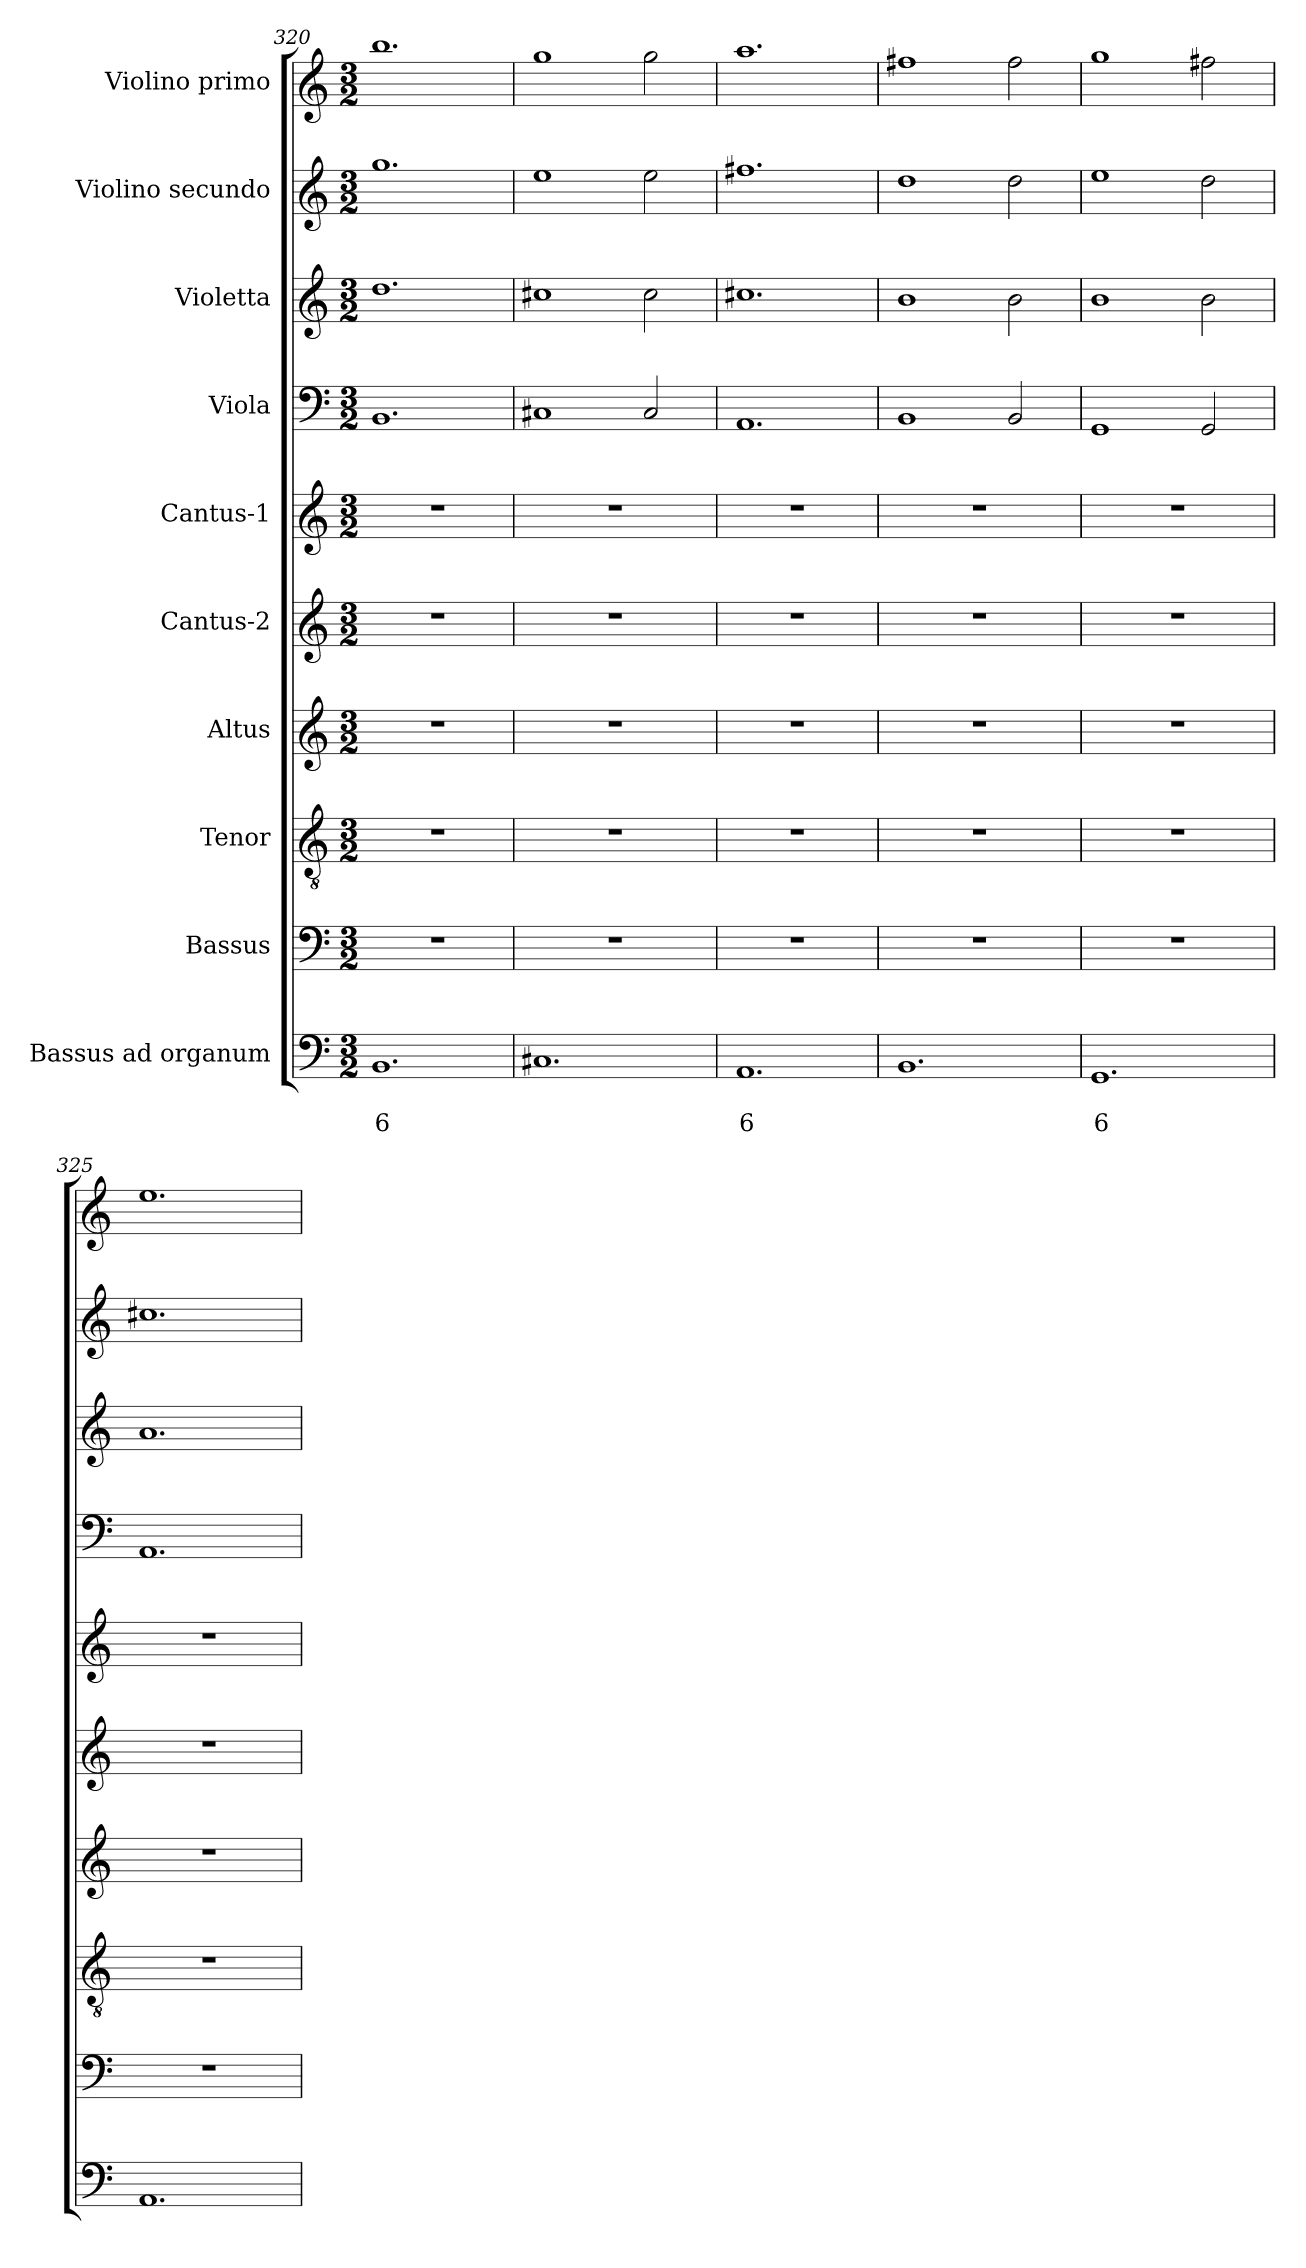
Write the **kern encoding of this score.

**kern	**text	**text	**kern	**kern	**kern	**kern	**kern	**kern	**kern	**kern	**kern
*part10	*part10	*part10	*part9	*part8	*part7	*part6	*part5	*part4	*part3	*part2	*part1
*staff10	*staff10	*staff10	*staff9	*staff8	*staff7	*staff6	*staff5	*staff4	*staff3	*staff2	*staff1
*I"Bassus ad  organum	*	*	*I"Bassus	*I"Tenor	*I"Altus	*I"Cantus-2	*I"Cantus-1	*I"Viola	*I"Violetta	*I"Violino secundo	*I"Violino primo
!!LO:PB:g=z
*clefF4	*	*	*clefF4	*clefGv2	*clefG2	*clefG2	*clefG2	*clefF4	*clefG2	*clefG2	*clefG2
*k[]	*	*	*k[]	*k[]	*k[]	*k[]	*k[]	*k[]	*k[]	*k[]	*k[]
*C:	*	*	*C:	*C:	*C:	*C:	*C:	*C:	*C:	*C:	*C:
*M3/2	*	*	*M3/2	*M3/2	*M3/2	*M3/2	*M3/2	*M3/2	*M3/2	*M3/2	*M3/2
=320	=320	=320	=320	=320	=320	=320	=320	=320	=320	=320	=320
!	!	!LO:LY:b	!	!	!	!	!	!	!	!	!
1.BB	.	6	1.r	1.r	1.r	1.r	1.r	1.BB	1.dd	1.gg	1.bb
=321	=321	=321	=321	=321	=321	=321	=321	=321	=321	=321	=321
1.C#X	.	.	1.r	1.r	1.r	1.r	1.r	1C#X	1cc#X	1ee	1gg
.	.	.	.	.	.	.	.	2C#/	2cc#\	2ee\	2gg\
=322	=322	=322	=322	=322	=322	=322	=322	=322	=322	=322	=322
!	!	!LO:LY:b	!	!	!	!	!	!	!	!	!
1.AA	.	6	1.r	1.r	1.r	1.r	1.r	1.AA	1.cc#X	1.ff#X	1.aa
=323	=323	=323	=323	=323	=323	=323	=323	=323	=323	=323	=323
1.BB	.	.	1.r	1.r	1.r	1.r	1.r	1BB	1b	1dd	1ff#X
.	.	.	.	.	.	.	.	2BB/	2b\	2dd\	2ff#\
=324	=324	=324	=324	=324	=324	=324	=324	=324	=324	=324	=324
!	!	!LO:LY:b	!	!	!	!	!	!	!	!	!
1.GG	.	6	1.r	1.r	1.r	1.r	1.r	1GG	1b	1ee	1gg
.	.	.	.	.	.	.	.	2GG/	2b\	2dd\	2ff#X\
=325	=325	=325	=325	=325	=325	=325	=325	=325	=325	=325	=325
1.AA	.	.	1.r	1.r	1.r	1.r	1.r	1.AA	1.a	1.cc#X	1.ee
=	=	=	=	=	=	=	=	=	=	=	=
*-	*-	*-	*-	*-	*-	*-	*-	*-	*-	*-	*-
